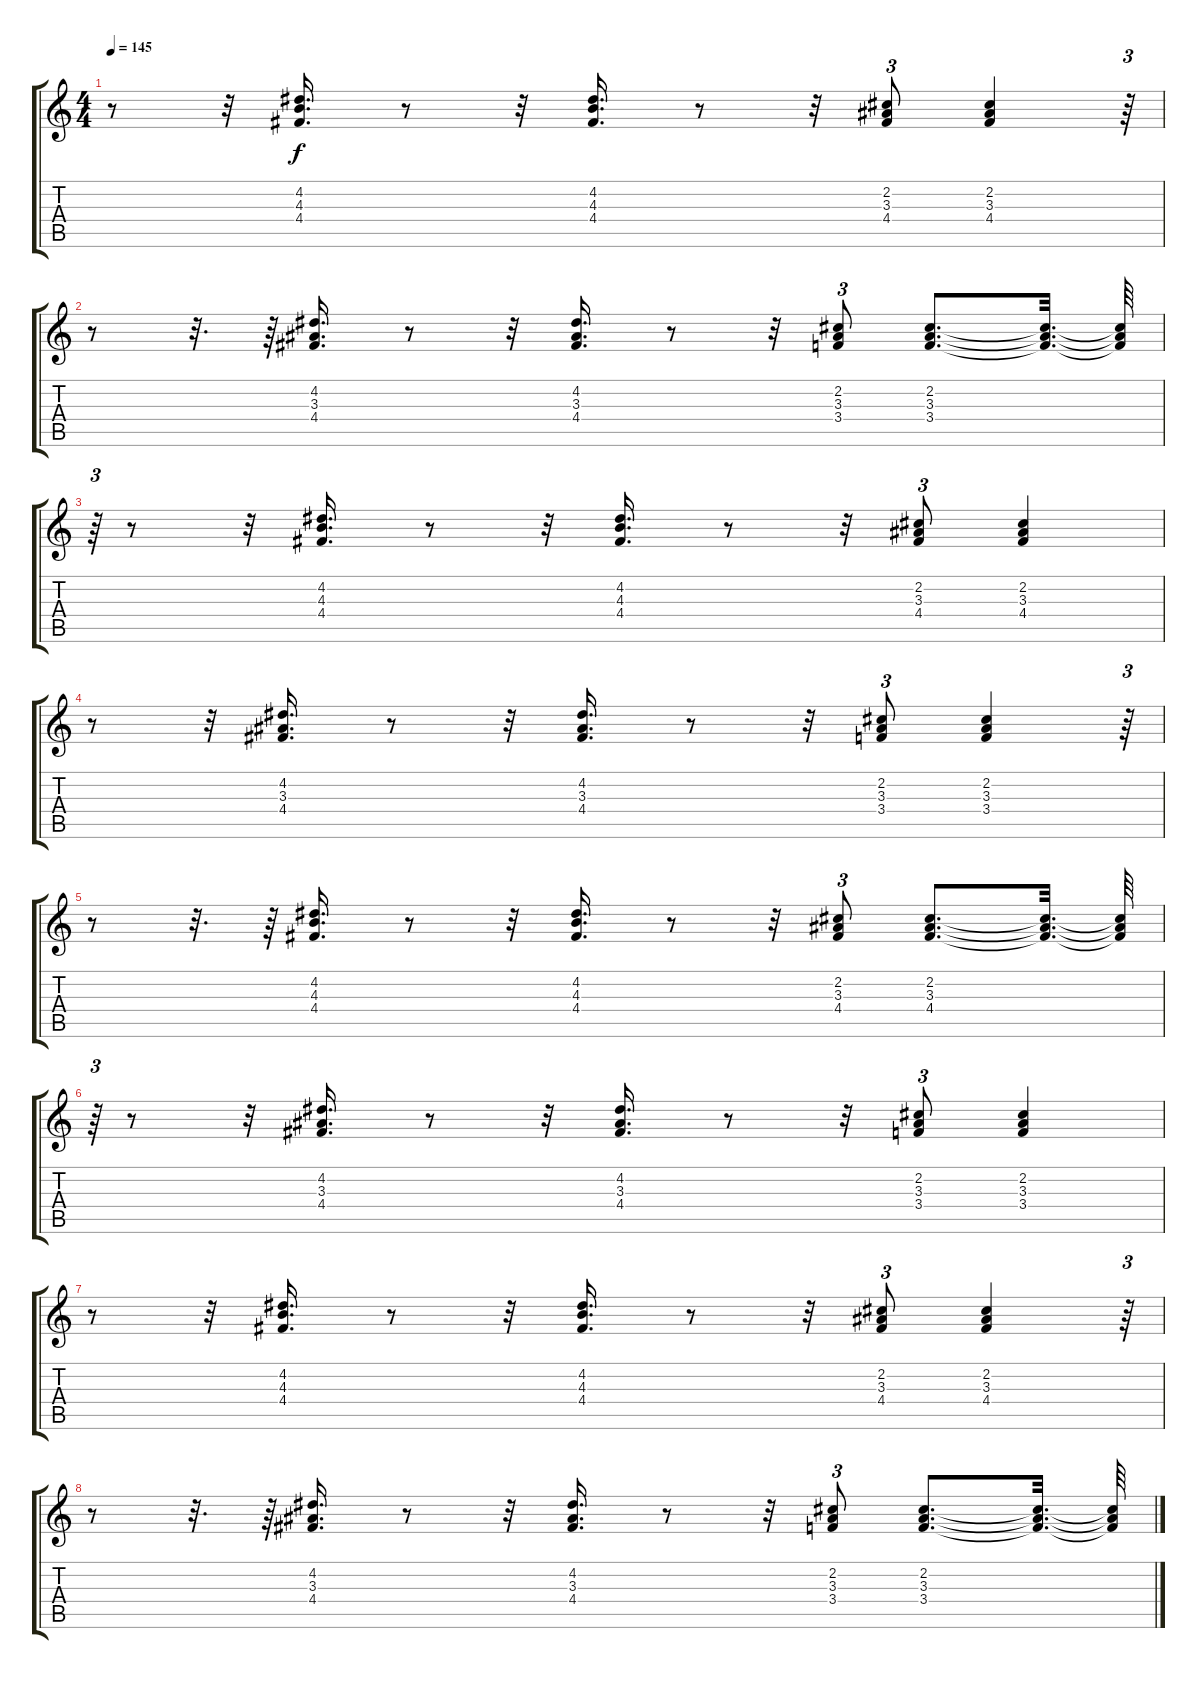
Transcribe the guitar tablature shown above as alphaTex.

\track "" {instrument distortionguitar}
\staff {score tabs}
\tuning (E4 B3 G3 D3 A2 E2) {hide}
\ts (4 4)
\tempo 145
\clef g2
\ks c
r.8{dy f} r.32 (4.2 4.3 4.4).16{d} r.8 r.32 (4.2 4.3 4.4).16{d} r.8 r.32 (2.2 3.3 4.4).8{tu (3 2)} (2.2 3.3 4.4).4 r.64{tu (3 2)} |
r.8 r.32{d} r.64 (4.2 3.3 4.4).16{d} r.8 r.32 (4.2 3.3 4.4).16{d} r.8 r.32 (2.2 3.3 3.4).8{tu (3 2)} (2.2 3.3 3.4).8{d} (2.2{t} 3.3{t} 3.4{t}).32{d} (2.2{t} 3.3{t} 3.4{t}).64 |
r.64{tu (3 2)} r.8 r.32 (4.2 4.3 4.4).16{d} r.8 r.32 (4.2 4.3 4.4).16{d} r.8 r.32 (2.2 3.3 4.4).8{tu (3 2)} (2.2 3.3 4.4).4 |
r.8 r.32 (4.2 3.3 4.4).16{d} r.8 r.32 (4.2 3.3 4.4).16{d} r.8 r.32 (2.2 3.3 3.4).8{tu (3 2)} (2.2 3.3 3.4).4 r.64{tu (3 2)} |
r.8 r.32{d} r.64 (4.2 4.3 4.4).16{d} r.8 r.32 (4.2 4.3 4.4).16{d} r.8 r.32 (2.2 3.3 4.4).8{tu (3 2)} (2.2 3.3 4.4).8{d} (2.2{t} 3.3{t} 4.4{t}).32{d} (2.2{t} 3.3{t} 4.4{t}).64 |
r.64{tu (3 2)} r.8 r.32 (4.2 3.3 4.4).16{d} r.8 r.32 (4.2 3.3 4.4).16{d} r.8 r.32 (2.2 3.3 3.4).8{tu (3 2)} (2.2 3.3 3.4).4 |
r.8 r.32 (4.2 4.3 4.4).16{d} r.8 r.32 (4.2 4.3 4.4).16{d} r.8 r.32 (2.2 3.3 4.4).8{tu (3 2)} (2.2 3.3 4.4).4 r.64{tu (3 2)} |
r.8 r.32{d} r.64 (4.2 3.3 4.4).16{d} r.8 r.32 (4.2 3.3 4.4).16{d} r.8 r.32 (2.2 3.3 3.4).8{tu (3 2)} (2.2 3.3 3.4).8{d} (2.2{t} 3.3{t} 3.4{t}).32{d} (2.2{t} 3.3{t} 3.4{t}).64
